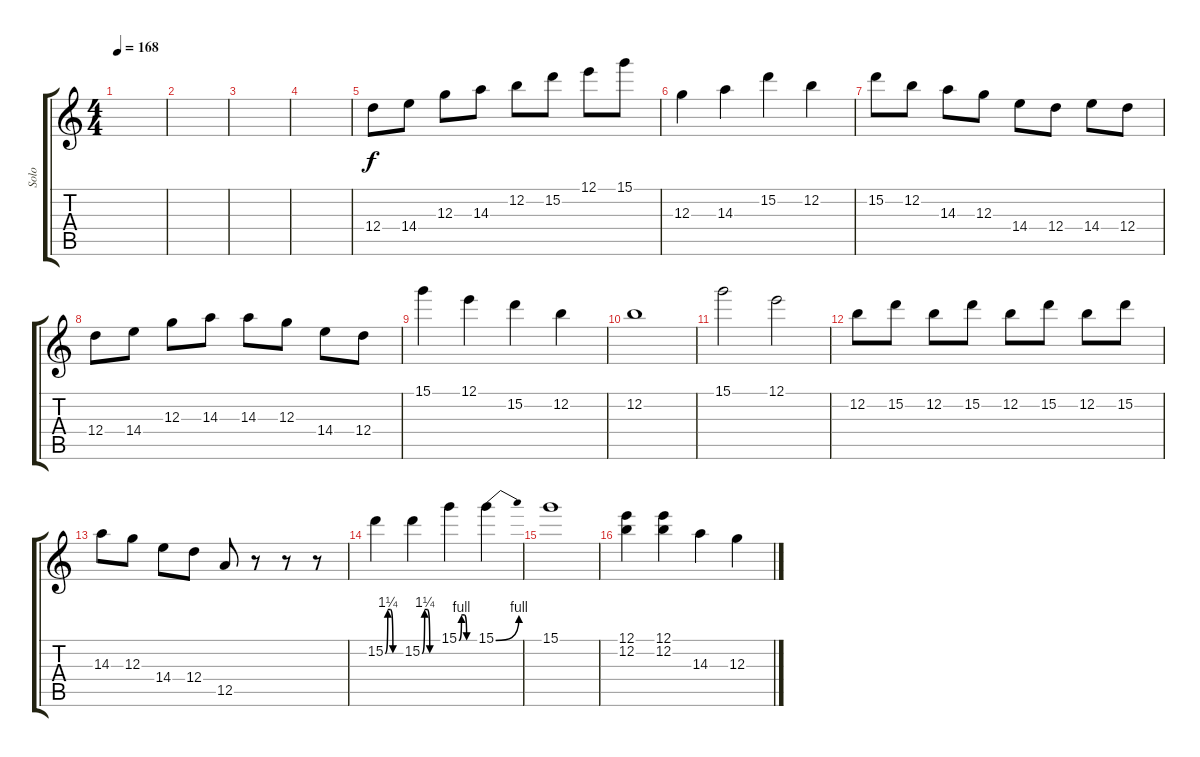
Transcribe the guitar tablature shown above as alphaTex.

\track ("Solo" "Solo") {instrument acousticguitarsteel}
\staff {score tabs}
\tuning (E4 B3 G3 D3 A2 E2) {hide}
\ts (4 4)
\tempo 168
\clef g2
\ks c
|
|
|
|
12.4.8 14.4.8 12.3.8 14.3.8 12.2.8 15.2.8 12.1.8 15.1.8 |
12.3.4 14.3.4 15.2.4 12.2.4 |
15.2.8 12.2.8 14.3.8 12.3.8 14.4.8 12.4.8 14.4.8 12.4.8 |
12.4.8 14.4.8 12.3.8 14.3.8 14.3.8 12.3.8 14.4.8 12.4.8 |
15.1.4 12.1.4 15.2.4 12.2.4 |
12.2.1 |
15.1.2 12.1.2 |
12.2.8 15.2.8 12.2.8 15.2.8 12.2.8 15.2.8 12.2.8 15.2.8 |
14.3.8 12.3.8 14.4.8 12.4.8 12.5.8 r.8 r.8 r.8 |
15.2{be (custom 0 0 10 5 20 5 30 0 60 0)}.4 15.2{be (custom 0 0 10 5 20 5 30 0 60 0)}.4 15.1{be (custom 0 0 10 4 20 4 30 0 60 0)}.4 15.1{be (bend 0 0 60 4)}.4 |
15.1.1 |
(12.1 12.2).4 (12.1 12.2).4 14.3.4 12.3.4
